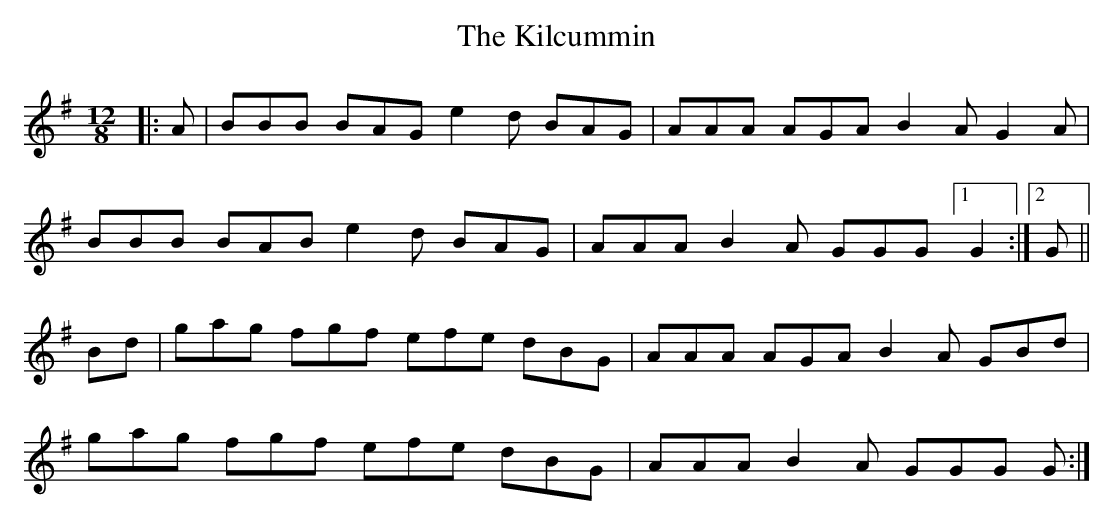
X:1
T: The Kilcummin
M: 12/8
L: 1/8
K: Gmaj
|:A|BBB BAG e2 d BAG|AAA AGA B2 A G2 A|
BBB BAB e2 d BAG|AAA B2 A GGG [1G2:|2 G||
Bd|gag fgf efe dBG|AAA AGA B2 A GBd|
gag fgf efe dBG|AAA B2 A GGG G:|
